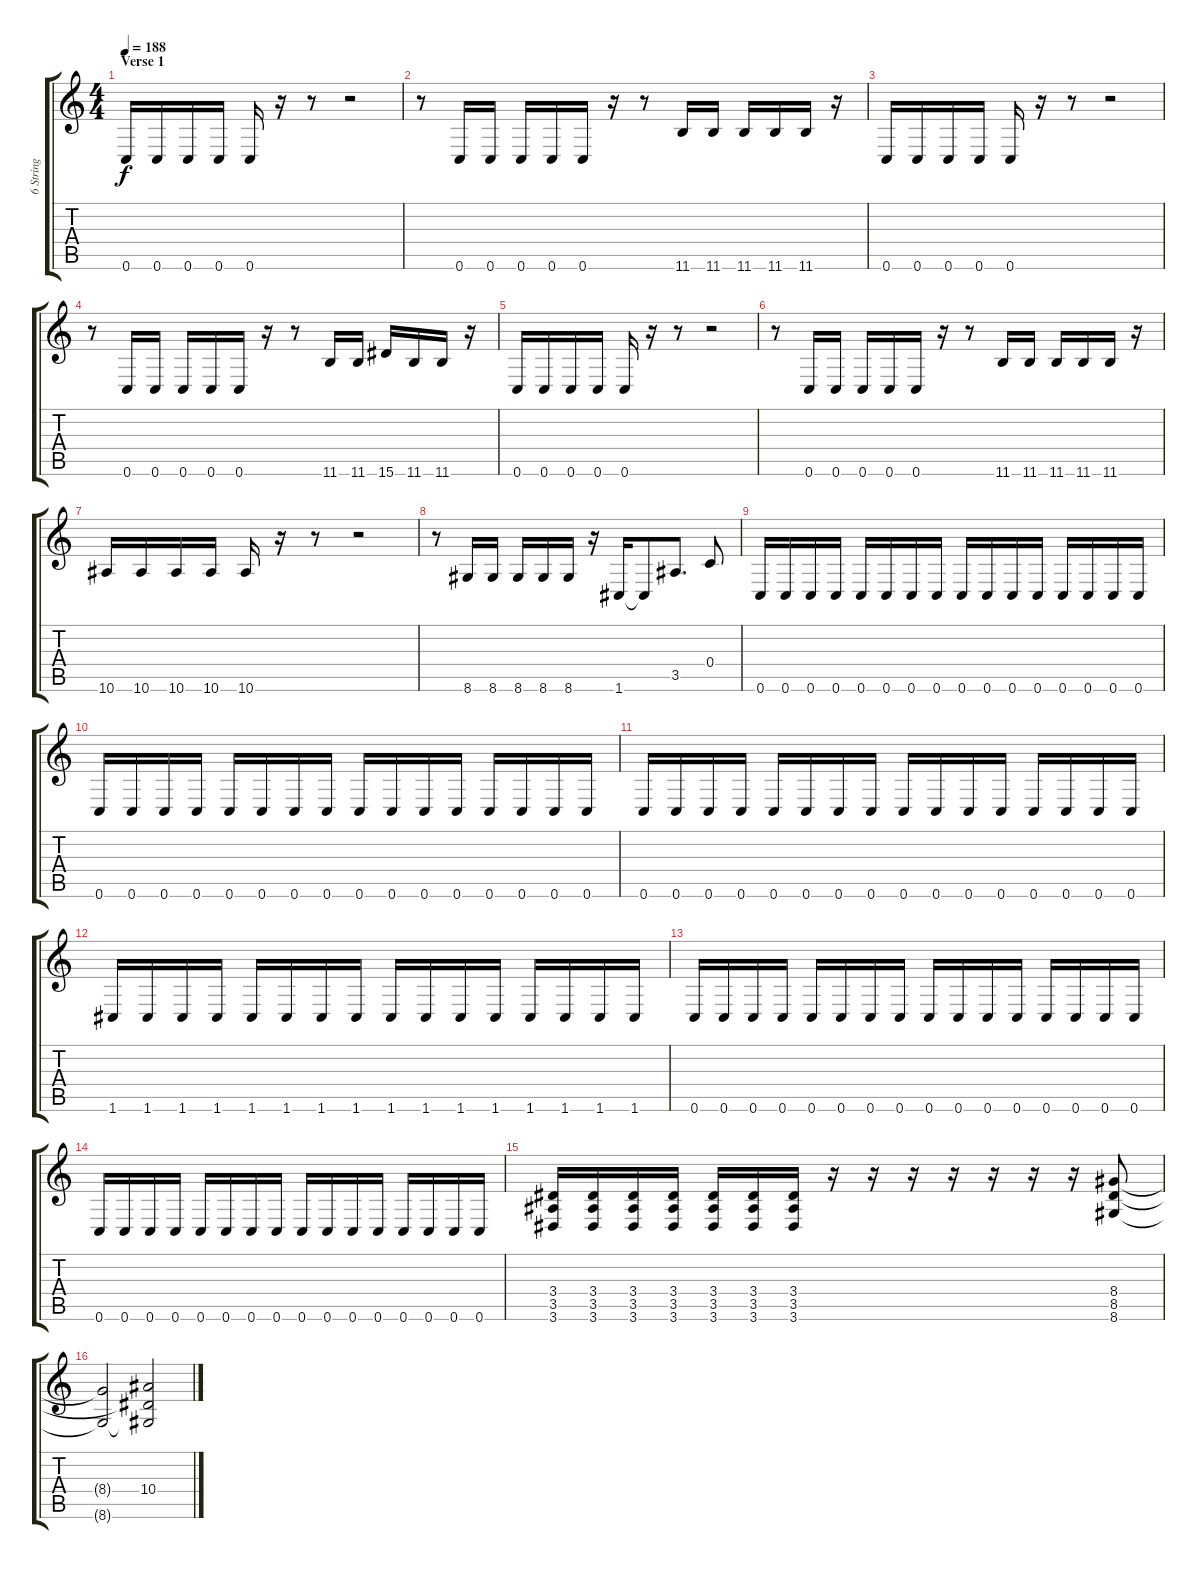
\track ("6 String" "6 String") {instrument overdrivenguitar}
\staff {score tabs}
\tuning (D4 A3 F3 C3 G2 C2) {hide}
\ts (4 4)
\section ("" "Verse 1")
\tempo 188
\clef g2
\ks c
0.6.16{dy f} 0.6.16 0.6.16 0.6.16 0.6.16 r.16 r.8 r.2 |
r.8 0.6.16 0.6.16 0.6.16 0.6.16 0.6.16 r.16 r.8 11.6.16 11.6.16 11.6.16 11.6.16 11.6.16 r.16 |
0.6.16 0.6.16 0.6.16 0.6.16 0.6.16 r.16 r.8 r.2 |
r.8 0.6.16 0.6.16 0.6.16 0.6.16 0.6.16 r.16 r.8 11.6.16 11.6.16 15.6.16 11.6.16 11.6.16 r.16 |
0.6.16 0.6.16 0.6.16 0.6.16 0.6.16 r.16 r.8 r.2 |
r.8 0.6.16 0.6.16 0.6.16 0.6.16 0.6.16 r.16 r.8 11.6.16 11.6.16 11.6.16 11.6.16 11.6.16 r.16 |
10.6.16 10.6.16 10.6.16 10.6.16 10.6.16 r.16 r.8 r.2 |
r.8 8.6.16 8.6.16 8.6.16 8.6.16 8.6.16 r.16 1.6.16 1.6{t}.8 3.5.8{d} 0.4.8 |
0.6.16 0.6.16 0.6.16 0.6.16 0.6.16 0.6.16 0.6.16 0.6.16 0.6.16 0.6.16 0.6.16 0.6.16 0.6.16 0.6.16 0.6.16 0.6.16 |
0.6.16 0.6.16 0.6.16 0.6.16 0.6.16 0.6.16 0.6.16 0.6.16 0.6.16 0.6.16 0.6.16 0.6.16 0.6.16 0.6.16 0.6.16 0.6.16 |
0.6.16 0.6.16 0.6.16 0.6.16 0.6.16 0.6.16 0.6.16 0.6.16 0.6.16 0.6.16 0.6.16 0.6.16 0.6.16 0.6.16 0.6.16 0.6.16 |
1.6.16 1.6.16 1.6.16 1.6.16 1.6.16 1.6.16 1.6.16 1.6.16 1.6.16 1.6.16 1.6.16 1.6.16 1.6.16 1.6.16 1.6.16 1.6.16 |
0.6.16 0.6.16 0.6.16 0.6.16 0.6.16 0.6.16 0.6.16 0.6.16 0.6.16 0.6.16 0.6.16 0.6.16 0.6.16 0.6.16 0.6.16 0.6.16 |
0.6.16 0.6.16 0.6.16 0.6.16 0.6.16 0.6.16 0.6.16 0.6.16 0.6.16 0.6.16 0.6.16 0.6.16 0.6.16 0.6.16 0.6.16 0.6.16 |
(3.4 3.5 3.6).16 (3.4 3.5 3.6).16 (3.4 3.5 3.6).16 (3.4 3.5 3.6).16 (3.4 3.5 3.6).16 (3.4 3.5 3.6).16 (3.4 3.5 3.6).16 r.16 r.16 r.16 r.16 r.16 r.16 r.16 (8.4 8.5 8.6).8 |
(8.4{t} 8.6{t}).2 (10.4 8.5{t} 8.6{t}).2
